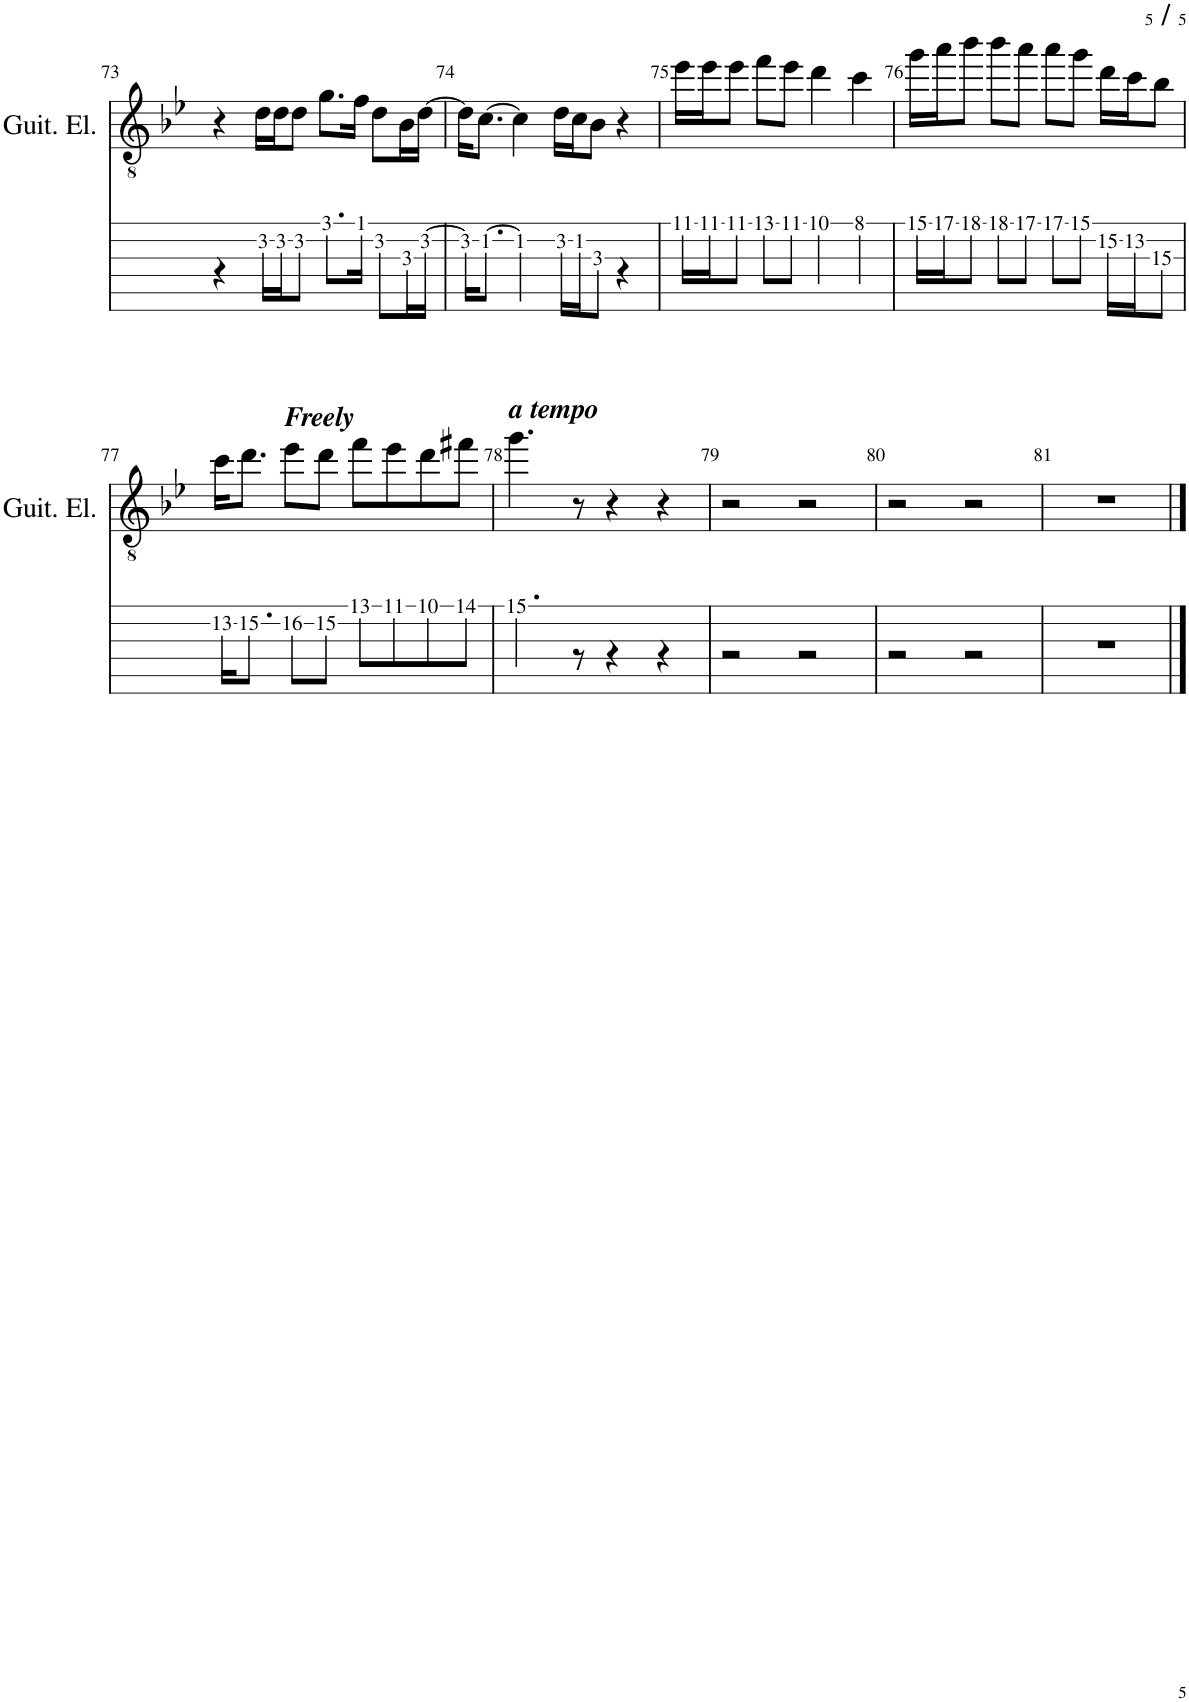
**kern	**kern
*part2	*part1
*staff2	*staff1
*I"Guitare électrique (Tablature)	*I"Guitare électrique
*	*I'Guit. El.
!!LO:PB:g=z
*	*clefGv2
*k[b-e-]	*k[b-e-]
*M4/4	*M4/4
=73	=73
4r	4r
16d\LL	16d\LL
16d\J	16d\J
8d\J	8d\J
8.g\L	8.g\L
16f\Jk	16f\Jk
8d\L	8d\L
16B-\L	16B-\L
[16d\JJ	[16d\JJ
=74	=74
16d\KL]	16d\KL]
[8.c\J	[8.c\J
4c\]	4c\]
16d\LL	16d\LL
16c\J	16c\J
8B-\J	8B-\J
4r	4r
=75	=75
16ee-\LL	16ee-\LL
16ee-\J	16ee-\J
8ee-\J	8ee-\J
8ff\L	8ff\L
8ee-\J	8ee-\J
4dd\	4dd\
4cc\	4cc\
=76	=76
16gg\LL	16gg\LL
16aa\J	16aa\J
8bb-\J	8bb-\J
8bb-\L	8bb-\L
8aa\J	8aa\J
8aa\L	8aa\L
8gg\J	8gg\J
16dd\LL	16dd\LL
16cc\J	16cc\J
8b-\J	8b-\J
!!LO:LB:g=z
=77	=77
16cc\KL	16cc\KL
8.dd\J	8.dd\J
!	!LO:TX:a:Bi:t=Freely
8ee-\L	8ee-\L
8dd\J	8dd\J
8ff\L	8ff\L
8ee-\	8ee-\
8dd\	8dd\
8ff#\J	8ff#X\J
=78	=78
!	!LO:TX:a:Bi:t=a tempo
4.gg\	4.gg\
8r	8r
4r	4r
4r	4r
=79	=79
2r	2r
2r	2r
=80	=80
2r	2r
2r	2r
=81	=81
1r	1r
==	==
*-	*-
